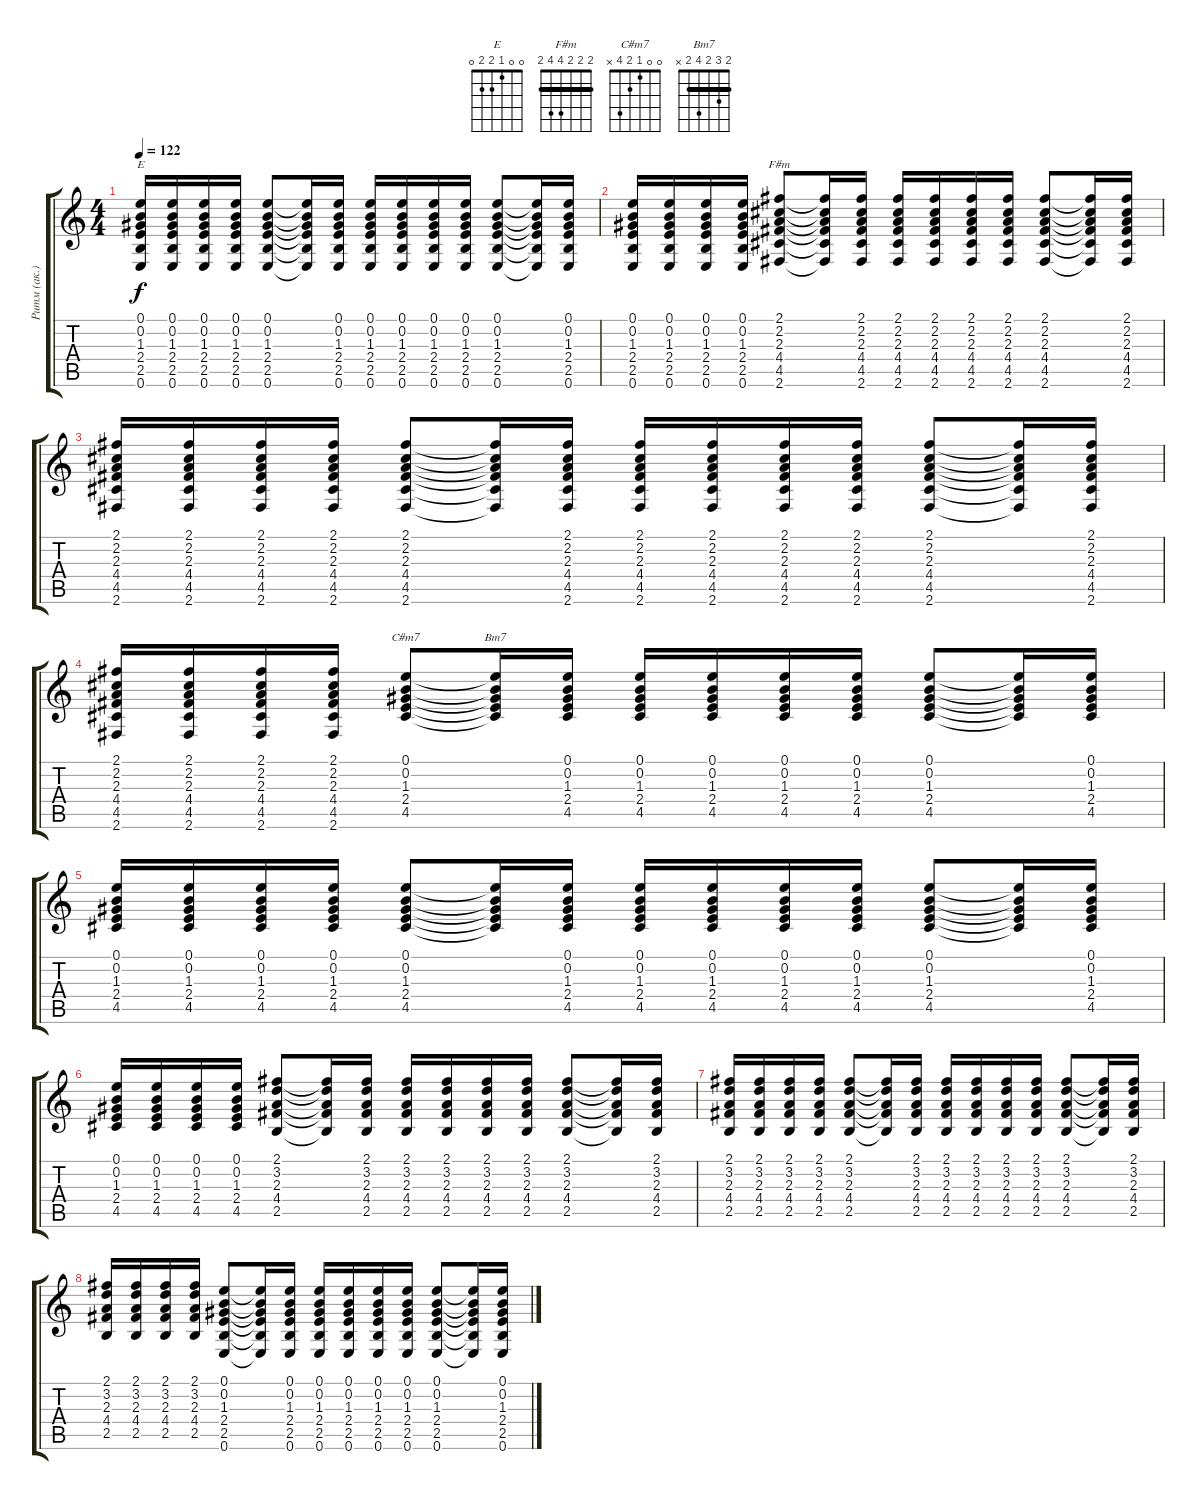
\track ("Ритм (ак.)" "Ритм (ак.)") {instrument acousticguitarsteel}
\staff {score tabs}
\tuning (E4 B3 G3 D3 A2 E2) {hide}
\chord ("E" 0 0 1 2 2 0)
\chord ("F#m" 2 2 2 4 4 2) {barre 2}
\chord ("C#m7" 0 0 1 2 4 x)
\chord ("Bm7" 2 3 2 4 2 x) {barre 2}
\ts (4 4)
\tempo 122
\clef g2
\ks c
(0.1 0.2 1.3 2.4 2.5 0.6).16{ch "E" dy f} (0.1 0.2 1.3 2.4 2.5 0.6).16 (0.1 0.2 1.3 2.4 2.5 0.6).16 (0.1 0.2 1.3 2.4 2.5 0.6).16 (0.1 0.2 1.3 2.4 2.5 0.6).8 (0.1{t} 0.2{t} 1.3{t} 2.4{t} 2.5{t} 0.6{t}).16 (0.1 0.2 1.3 2.4 2.5 0.6).16 (0.1 0.2 1.3 2.4 2.5 0.6).16 (0.1 0.2 1.3 2.4 2.5 0.6).16 (0.1 0.2 1.3 2.4 2.5 0.6).16 (0.1 0.2 1.3 2.4 2.5 0.6).16 (0.1 0.2 1.3 2.4 2.5 0.6).8 (0.1{t} 0.2{t} 1.3{t} 2.4{t} 2.5{t} 0.6{t}).16 (0.1 0.2 1.3 2.4 2.5 0.6).16 |
(0.1 0.2 1.3 2.4 2.5 0.6).16 (0.1 0.2 1.3 2.4 2.5 0.6).16 (0.1 0.2 1.3 2.4 2.5 0.6).16 (0.1 0.2 1.3 2.4 2.5 0.6).16 (2.1 2.2 2.3 4.4 4.5 2.6).8{ch "F#m"} (2.1{t} 2.2{t} 2.3{t} 4.4{t} 4.5{t} 2.6{t}).16 (2.1 2.2 2.3 4.4 4.5 2.6).16 (2.1 2.2 2.3 4.4 4.5 2.6).16 (2.1 2.2 2.3 4.4 4.5 2.6).16 (2.1 2.2 2.3 4.4 4.5 2.6).16 (2.1 2.2 2.3 4.4 4.5 2.6).16 (2.1 2.2 2.3 4.4 4.5 2.6).8 (2.1{t} 2.2{t} 2.3{t} 4.4{t} 4.5{t} 2.6{t}).16 (2.1 2.2 2.3 4.4 4.5 2.6).16 |
(2.1 2.2 2.3 4.4 4.5 2.6).16 (2.1 2.2 2.3 4.4 4.5 2.6).16 (2.1 2.2 2.3 4.4 4.5 2.6).16 (2.1 2.2 2.3 4.4 4.5 2.6).16 (2.1 2.2 2.3 4.4 4.5 2.6).8 (2.1{t} 2.2{t} 2.3{t} 4.4{t} 4.5{t} 2.6{t}).16 (2.1 2.2 2.3 4.4 4.5 2.6).16 (2.1 2.2 2.3 4.4 4.5 2.6).16 (2.1 2.2 2.3 4.4 4.5 2.6).16 (2.1 2.2 2.3 4.4 4.5 2.6).16 (2.1 2.2 2.3 4.4 4.5 2.6).16 (2.1 2.2 2.3 4.4 4.5 2.6).8 (2.1{t} 2.2{t} 2.3{t} 4.4{t} 4.5{t} 2.6{t}).16 (2.1 2.2 2.3 4.4 4.5 2.6).16 |
(2.1 2.2 2.3 4.4 4.5 2.6).16 (2.1 2.2 2.3 4.4 4.5 2.6).16 (2.1 2.2 2.3 4.4 4.5 2.6).16 (2.1 2.2 2.3 4.4 4.5 2.6).16 (0.1 0.2 1.3 2.4 4.5).8{ch "C#m7"} (0.1{t} 0.2{t} 1.3{t} 2.4{t} 4.5{t}).16{ch "Bm7"} (0.1 0.2 1.3 2.4 4.5).16 (0.1 0.2 1.3 2.4 4.5).16 (0.1 0.2 1.3 2.4 4.5).16 (0.1 0.2 1.3 2.4 4.5).16 (0.1 0.2 1.3 2.4 4.5).16 (0.1 0.2 1.3 2.4 4.5).8 (0.1{t} 0.2{t} 1.3{t} 2.4{t} 4.5{t}).16 (0.1 0.2 1.3 2.4 4.5).16 |
(0.1 0.2 1.3 2.4 4.5).16 (0.1 0.2 1.3 2.4 4.5).16 (0.1 0.2 1.3 2.4 4.5).16 (0.1 0.2 1.3 2.4 4.5).16 (0.1 0.2 1.3 2.4 4.5).8 (0.1{t} 0.2{t} 1.3{t} 2.4{t} 4.5{t}).16 (0.1 0.2 1.3 2.4 4.5).16 (0.1 0.2 1.3 2.4 4.5).16 (0.1 0.2 1.3 2.4 4.5).16 (0.1 0.2 1.3 2.4 4.5).16 (0.1 0.2 1.3 2.4 4.5).16 (0.1 0.2 1.3 2.4 4.5).8 (0.1{t} 0.2{t} 1.3{t} 2.4{t} 4.5{t}).16 (0.1 0.2 1.3 2.4 4.5).16 |
(0.1 0.2 1.3 2.4 4.5).16 (0.1 0.2 1.3 2.4 4.5).16 (0.1 0.2 1.3 2.4 4.5).16 (0.1 0.2 1.3 2.4 4.5).16 (2.1 3.2 2.3 4.4 2.5).8 (2.1{t} 3.2{t} 2.3{t} 4.4{t} 2.5{t}).16 (2.1 3.2 2.3 4.4 2.5).16 (2.1 3.2 2.3 4.4 2.5).16 (2.1 3.2 2.3 4.4 2.5).16 (2.1 3.2 2.3 4.4 2.5).16 (2.1 3.2 2.3 4.4 2.5).16 (2.1 3.2 2.3 4.4 2.5).8 (2.1{t} 3.2{t} 2.3{t} 4.4{t} 2.5{t}).16 (2.1 3.2 2.3 4.4 2.5).16 |
(2.1 3.2 2.3 4.4 2.5).16 (2.1 3.2 2.3 4.4 2.5).16 (2.1 3.2 2.3 4.4 2.5).16 (2.1 3.2 2.3 4.4 2.5).16 (2.1 3.2 2.3 4.4 2.5).8 (2.1{t} 3.2{t} 2.3{t} 4.4{t} 2.5{t}).16 (2.1 3.2 2.3 4.4 2.5).16 (2.1 3.2 2.3 4.4 2.5).16 (2.1 3.2 2.3 4.4 2.5).16 (2.1 3.2 2.3 4.4 2.5).16 (2.1 3.2 2.3 4.4 2.5).16 (2.1 3.2 2.3 4.4 2.5).8 (2.1{t} 3.2{t} 2.3{t} 4.4{t} 2.5{t}).16 (2.1 3.2 2.3 4.4 2.5).16 |
(2.1 3.2 2.3 4.4 2.5).16 (2.1 3.2 2.3 4.4 2.5).16 (2.1 3.2 2.3 4.4 2.5).16 (2.1 3.2 2.3 4.4 2.5).16 (0.1 0.2 1.3 2.4 2.5 0.6).8 (0.1{t} 0.2{t} 1.3{t} 2.4{t} 2.5{t} 0.6{t}).16 (0.1 0.2 1.3 2.4 2.5 0.6).16 (0.1 0.2 1.3 2.4 2.5 0.6).16 (0.1 0.2 1.3 2.4 2.5 0.6).16 (0.1 0.2 1.3 2.4 2.5 0.6).16 (0.1 0.2 1.3 2.4 2.5 0.6).16 (0.1 0.2 1.3 2.4 2.5 0.6).8 (0.1{t} 0.2{t} 1.3{t} 2.4{t} 2.5{t} 0.6{t}).16 (0.1 0.2 1.3 2.4 2.5 0.6).16
